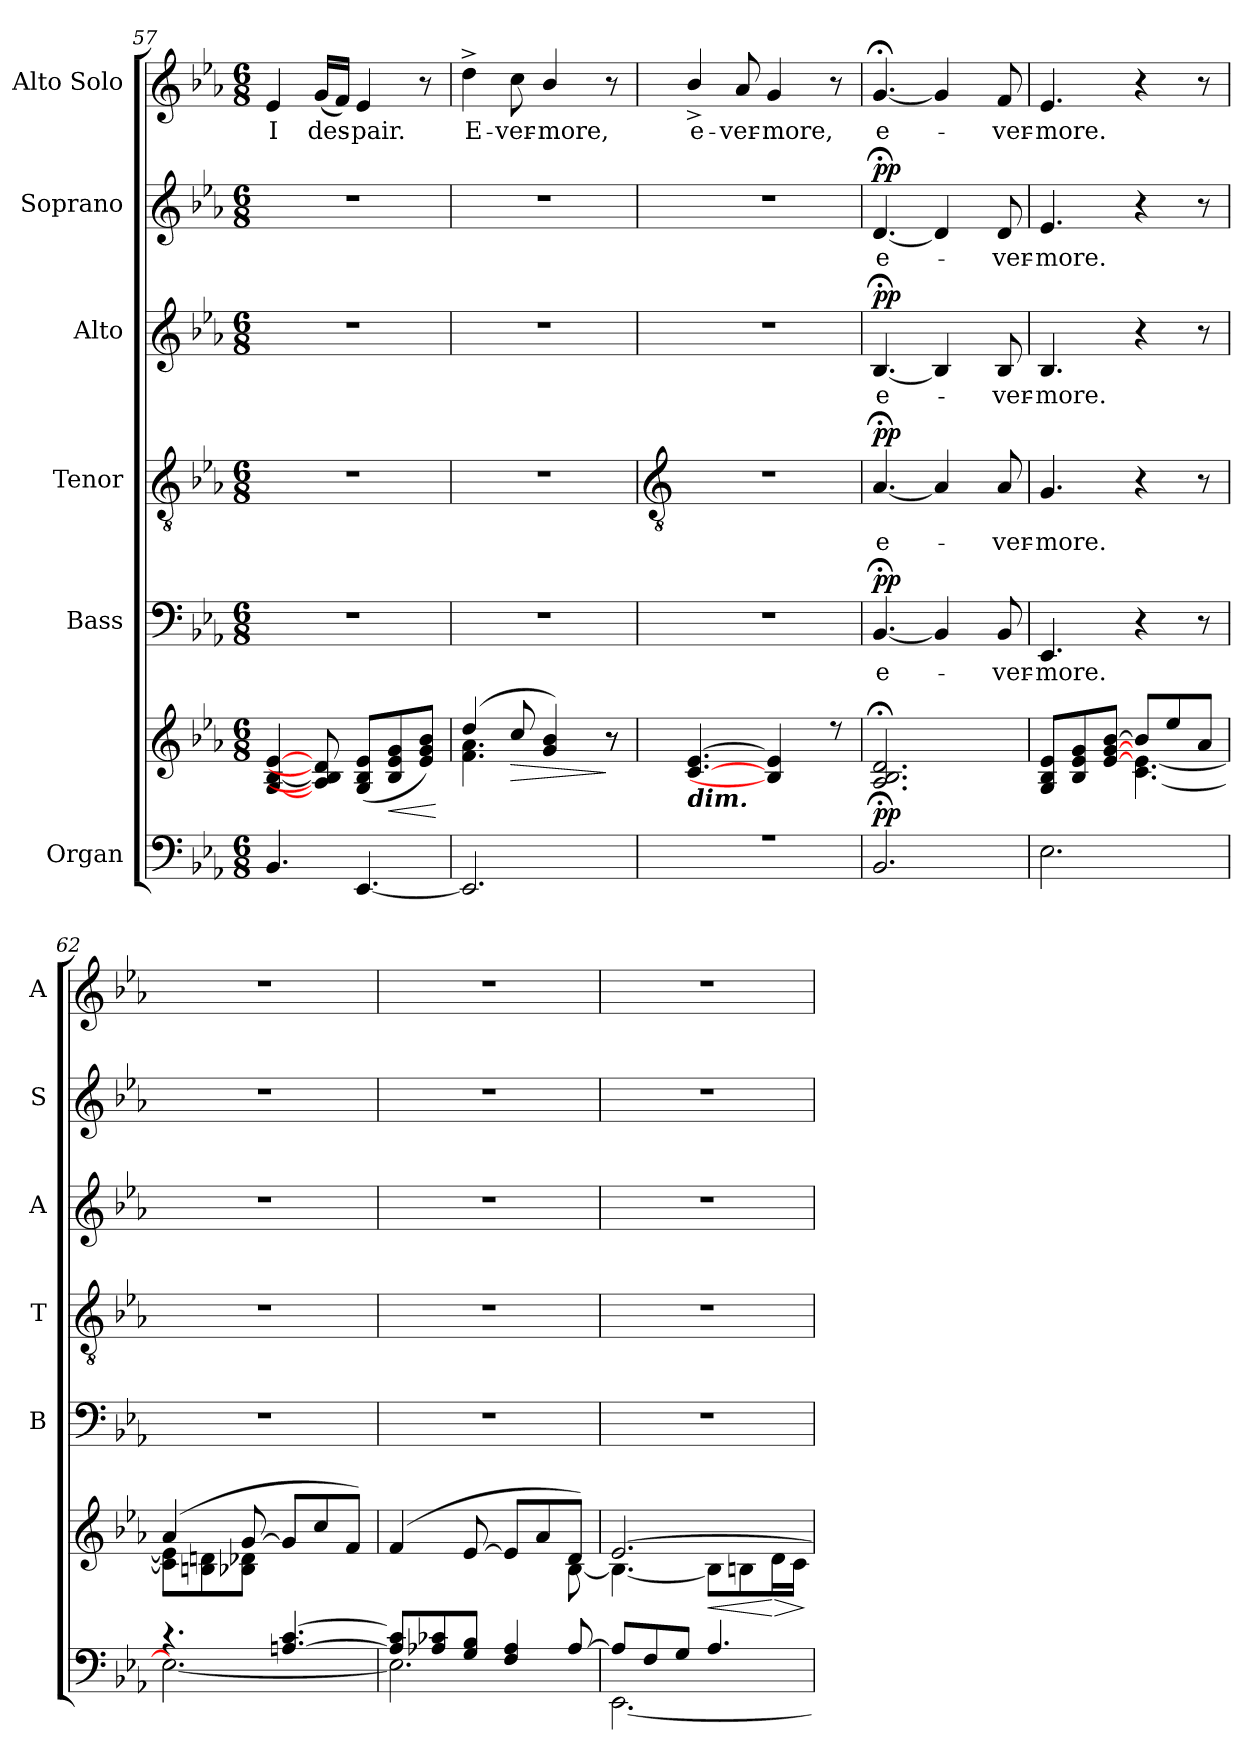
**kern	**kern	**dynam	**kern	**text	**dynam	**kern	**text	**dynam	**kern	**text	**dynam	**kern	**text	**dynam	**kern	**text
*part6	*part6	*part6	*part5	*part5	*part5	*part4	*part4	*part4	*part3	*part3	*part3	*part2	*part2	*part2	*part1	*part1
*staff7	*staff6	*staff6/7	*staff5	*staff5	*staff5	*staff4	*staff4	*staff4	*staff3	*staff3	*staff3	*staff2	*staff2	*staff2	*staff1	*staff1
*I"Organ	*	*	*I"Bass	*	*	*I"Tenor	*	*	*I"Alto	*	*	*I"Soprano	*	*	*I"Alto Solo	*
*	*	*	*I'B	*	*	*I'T	*	*	*I'A	*	*	*I'S	*	*	*I'A	*
*clefF4	*clefG2	*	*clefF4	*	*	*clefGv2	*	*	*clefG2	*	*	*clefG2	*	*	*clefG2	*
*k[b-e-a-]	*k[b-e-a-]	*	*k[b-e-a-]	*	*	*k[b-e-a-]	*	*	*k[b-e-a-]	*	*	*k[b-e-a-]	*	*	*k[b-e-a-]	*
*E-:	*E-:	*	*E-:	*	*	*E-:	*	*	*E-:	*	*	*E-:	*	*	*E-:	*
*M6/8	*M6/8	*	*M6/8	*	*	*M6/8	*	*	*M6/8	*	*	*M6/8	*	*	*M6/8	*
=57	=57	=57	=57	=57	=57	=57	=57	=57	=57	=57	=57	=57	=57	=57	=57	=57
*^	*^	*	*	*	*	*	*	*	*	*	*	*	*	*	*	*
*	*	*	*^	*	*	*	*	*	*	*	*	*	*	*	*	*	*	*
!	!	!	!	!	!	!LO:N:vis=1	!	!	!LO:N:vis=1	!	!	!LO:N:vis=1	!	!	!LO:N:vis=1	!	!	!	!LO:LY:b
4.BB-/	4.ryy	[4G/ [4B-/ [4e-/	2ryy	2.ryy	.	2.r	.	.	2.r	.	.	2.r	.	.	2.r	.	.	4e-	I
!	!	!	!	!	!	!	!	!	!	!	!	!	!	!	!	!	!	!	!LO:LY:b
.	.	8A-/] 8B-/] 8d/]	.	.	.	.	.	.	.	.	.	.	.	.	.	.	.	(<16gLL	des-
.	.	.	.	.	.	.	.	.	.	.	.	.	.	.	.	.	.	16fJJ)	.
!	!	!	!	!	!	!	!	!	!	!	!	!	!	!	!	!	!	!	!LO:LY:b
[4.EE-/	8ryy	(>8G/ 8B-/ 8e-/L	.	.	.	.	.	.	.	.	.	.	.	.	.	.	.	4e-	pair.
!	!	!	!	!	!LO:HP:b	!	!	!	!	!	!	!	!	!	!	!	!	!	!
.	4ryy	8B-/ 8e-/ 8g/	4ryy	.	<	.	.	.	.	.	.	.	.	.	.	.	.	.	.
.	.	8e-/ 8g/ 8b-/J)	.	.	.	.	.	.	.	.	.	.	.	.	.	.	.	8r	.
*v	*v	*	*	*	*	*	*	*	*	*	*	*	*	*	*	*	*	*	*
*	*v	*v	*v	*	*	*	*	*	*	*	*	*	*	*	*	*	*	*
.	.	[	.	.	.	.	.	.	.	.	.	.	.	.	.	.
=58	=58	=58	=58	=58	=58	=58	=58	=58	=58	=58	=58	=58	=58	=58	=58	=58
*^	*^	*	*	*	*	*	*	*	*	*	*	*	*	*	*	*
*	*	*	*^	*	*	*	*	*	*	*	*	*	*	*	*	*	*	*
!	!	!	!	!	!	!LO:N:vis=1	!	!	!LO:N:vis=1	!	!	!LO:N:vis=1	!	!	!LO:N:vis=1	!	!	!	!LO:LY:b
2.EE-]	2.ryy	(>4dd/	4.f\ 4.a-\	2.ryy	.	2.r	.	.	2.r	.	.	2.r	.	.	2.r	.	.	4dd^	E-
!	!	!	!	!	!LO:HP:b	!	!	!	!	!	!	!	!	!	!	!	!	!	!LO:LY:b
.	.	8cc/	.	.	>	.	.	.	.	.	.	.	.	.	.	.	.	8cc	-ver-
!	!	!	!	!	!	!	!	!	!	!	!	!	!	!	!	!	!	!	!LO:LY:b
.	.	4g/ 4b-/)	8ryy	.	.	.	.	.	.	.	.	.	.	.	.	.	.	4b-/	-more,
.	.	.	8ryy	.	.	.	.	.	.	.	.	.	.	.	.	.	.	.	.
.	.	8r	8r	.	]	.	.	.	.	.	.	.	.	.	.	.	.	8r	.
!!LO:LB:g=z
=59	=59	=59	=59	=59	=59	=59	=59	=59	=59	=59	=59	=59	=59	=59	=59	=59	=59	=59	=59
*	*	*	*	*	*	*	*	*	*clefGv2	*	*	*	*	*	*	*	*	*	*
!	!	!LO:TX:b:Bi:t=dim.	!	!	!	!	!	!	!	!	!	!	!	!	!	!	!	!	!
!LO:N:vis=1	!	!	!	!	!	!LO:N:vis=1	!	!	!LO:N:vis=1	!	!	!LO:N:vis=1	!	!	!LO:N:vis=1	!	!	!	!LO:LY:b
2.r	2.ryy	[4.c/ [4.e-/	2ryy	2.ryy	.	2.r	.	.	2.r	.	.	2.r	.	.	2.r	.	.	4b-^/	e-
!	!	!	!	!	!	!	!	!	!	!	!	!	!	!	!	!	!	!	!LO:LY:b
.	.	.	.	.	.	.	.	.	.	.	.	.	.	.	.	.	.	8a-	-ver-
!	!	!	!	!	!	!	!	!	!	!	!	!	!	!	!	!	!	!	!LO:LY:b
.	.	4B-/] 4e-/]	.	.	.	.	.	.	.	.	.	.	.	.	.	.	.	4g	-more,
.	.	.	4ryy	.	.	.	.	.	.	.	.	.	.	.	.	.	.	.	.
.	.	8r	.	.	.	.	.	.	.	.	.	.	.	.	.	.	.	8r	.
=60	=60	=60	=60	=60	=60	=60	=60	=60	=60	=60	=60	=60	=60	=60	=60	=60	=60	=60	=60
!	!	!	!	!	!LO:DY:a=2	!	!LO:LY:b	!LO:DY:b	!	!LO:LY:b	!LO:DY:b	!	!LO:LY:b	!LO:DY:b	!	!LO:LY:b	!LO:DY:b	!	!LO:LY:b
2.BB-;/	2.ryy	2.A-/;< 2.B-/;< 2.d/;<	2ryy	2.ryy	pp	[4.BB-;<	e-	pp	[4.A-;<	e-	pp	[4.B-;<	e-	pp	[4.d;<	e-	pp	[4.g;<	e-
.	.	.	.	.	.	4BB-]	.	.	4A-]	.	.	4B-]	.	.	4d]	.	.	4g]	.
.	.	.	4ryy	.	.	.	.	.	.	.	.	.	.	.	.	.	.	.	.
!	!	!	!	!	!	!	!LO:LY:b	!	!	!LO:LY:b	!	!	!LO:LY:b	!	!	!LO:LY:b	!	!	!LO:LY:b
.	.	.	.	.	.	8BB-	ver-	.	8A-	ver-	.	8B-	ver-	.	8d	ver-	.	8f	ver-
=61	=61	=61	=61	=61	=61	=61	=61	=61	=61	=61	=61	=61	=61	=61	=61	=61	=61	=61	=61
!	!	!	!	!	!	!	!LO:LY:b	!	!	!LO:LY:b	!	!	!LO:LY:b	!	!	!LO:LY:b	!	!	!LO:LY:b
2.E-\	2ryy	8G/ 8B-/ 8e-/L	4ryy	2.ryy	.	4.EE-	-more.	.	4.G	-more.	.	4.B-	-more.	.	4.e-	-more.	.	4.e-	-more.
.	.	8B-/ 8e-/ 8g/	.	.	.	.	.	.	.	.	.	.	.	.	.	.	.	.	.
.	.	[8e-/ [8g/ [8b-/J	8ryy	.	.	.	.	.	.	.	.	.	.	.	.	.	.	.	.
.	.	8b-/L]	[4.c\ [4.e-\	.	.	4r	.	.	4r	.	.	4r	.	.	4r	.	.	4r	.
.	4ryy	8ee-/	.	.	.	.	.	.	.	.	.	.	.	.	.	.	.	.	.
.	.	8a-/J	.	.	.	8r	.	.	8r	.	.	8r	.	.	8r	.	.	8r	.
=62	=62	=62	=62	=62	=62	=62	=62	=62	=62	=62	=62	=62	=62	=62	=62	=62	=62	=62	=62
!	!	!	!	!	!	!LO:N:vis=1	!	!	!LO:N:vis=1	!	!	!LO:N:vis=1	!	!	!LO:N:vis=1	!	!	!LO:N:vis=1	!
4.r	2.E-\_	(>4a-/	8c\] 8e-\]L	2.ryy	.	2.r	.	.	2.r	.	.	2.r	.	.	2.r	.	.	2.r	.
.	.	.	8Bn\ 8dn\	.	.	.	.	.	.	.	.	.	.	.	.	.	.	.	.
.	.	[8g/	8B-X\ 8d-X\J	.	.	.	.	.	.	.	.	.	.	.	.	.	.	.	.
[4.An/ [4.c/	.	8g/L]	8ryy	.	.	.	.	.	.	.	.	.	.	.	.	.	.	.	.
.	.	8cc/	4ryy	.	.	.	.	.	.	.	.	.	.	.	.	.	.	.	.
.	.	8f/J)	.	.	.	.	.	.	.	.	.	.	.	.	.	.	.	.	.
=63	=63	=63	=63	=63	=63	=63	=63	=63	=63	=63	=63	=63	=63	=63	=63	=63	=63	=63	=63
!	!	!	!	!	!	!LO:N:vis=1	!	!	!LO:N:vis=1	!	!	!LO:N:vis=1	!	!	!LO:N:vis=1	!	!	!LO:N:vis=1	!
8A/] 8c/]L	2.E-\]	(>4f/	4.ryy	2.ryy	.	2.r	.	.	2.r	.	.	2.r	.	.	2.r	.	.	2.r	.
8A-X/ 8c-X/	.	.	.	.	.	.	.	.	.	.	.	.	.	.	.	.	.	.	.
8G/ 8B-/J	.	[8e-/	.	.	.	.	.	.	.	.	.	.	.	.	.	.	.	.	.
4F/ 4A-/	.	8e-/L]	4ryy	.	.	.	.	.	.	.	.	.	.	.	.	.	.	.	.
.	.	8a-/	.	.	.	.	.	.	.	.	.	.	.	.	.	.	.	.	.
[8A-/	.	8d/J)	[8B-\	.	.	.	.	.	.	.	.	.	.	.	.	.	.	.	.
=64	=64	=64	=64	=64	=64	=64	=64	=64	=64	=64	=64	=64	=64	=64	=64	=64	=64	=64	=64
!	!	!	!	!	!	!LO:N:vis=1	!	!	!LO:N:vis=1	!	!	!LO:N:vis=1	!	!	!LO:N:vis=1	!	!	!LO:N:vis=1	!
8A-/L]	[2.EE-\	[2.e-/	4.B-\_	2.ryy	.	2.r	.	.	2.r	.	.	2.r	.	.	2.r	.	.	2.r	.
8F/	.	.	.	.	.	.	.	.	.	.	.	.	.	.	.	.	.	.	.
8G/J	.	.	.	.	.	.	.	.	.	.	.	.	.	.	.	.	.	.	.
!	!	!	!	!	!LO:HP:b	!	!	!	!	!	!	!	!	!	!	!	!	!	!
4.A-/	.	.	8B-\L]	.	<	.	.	.	.	.	.	.	.	.	.	.	.	.	.
.	.	.	8Bn\	.	.	.	.	.	.	.	.	.	.	.	.	.	.	.	.
!	!	!	!	!	!LO:HP:n=1:b	!	!	!	!	!	!	!	!	!	!	!	!	!	!
.	.	.	16d\L	.	[ >	.	.	.	.	.	.	.	.	.	.	.	.	.	.
.	.	.	16c\JJ	.	.	.	.	.	.	.	.	.	.	.	.	.	.	.	.
*v	*v	*	*	*	*	*	*	*	*	*	*	*	*	*	*	*	*	*	*
*	*v	*v	*v	*	*	*	*	*	*	*	*	*	*	*	*	*	*	*
.	.	]	.	.	.	.	.	.	.	.	.	.	.	.	.	.
=	=	=	=	=	=	=	=	=	=	=	=	=	=	=	=	=
*-	*-	*-	*-	*-	*-	*-	*-	*-	*-	*-	*-	*-	*-	*-	*-	*-
